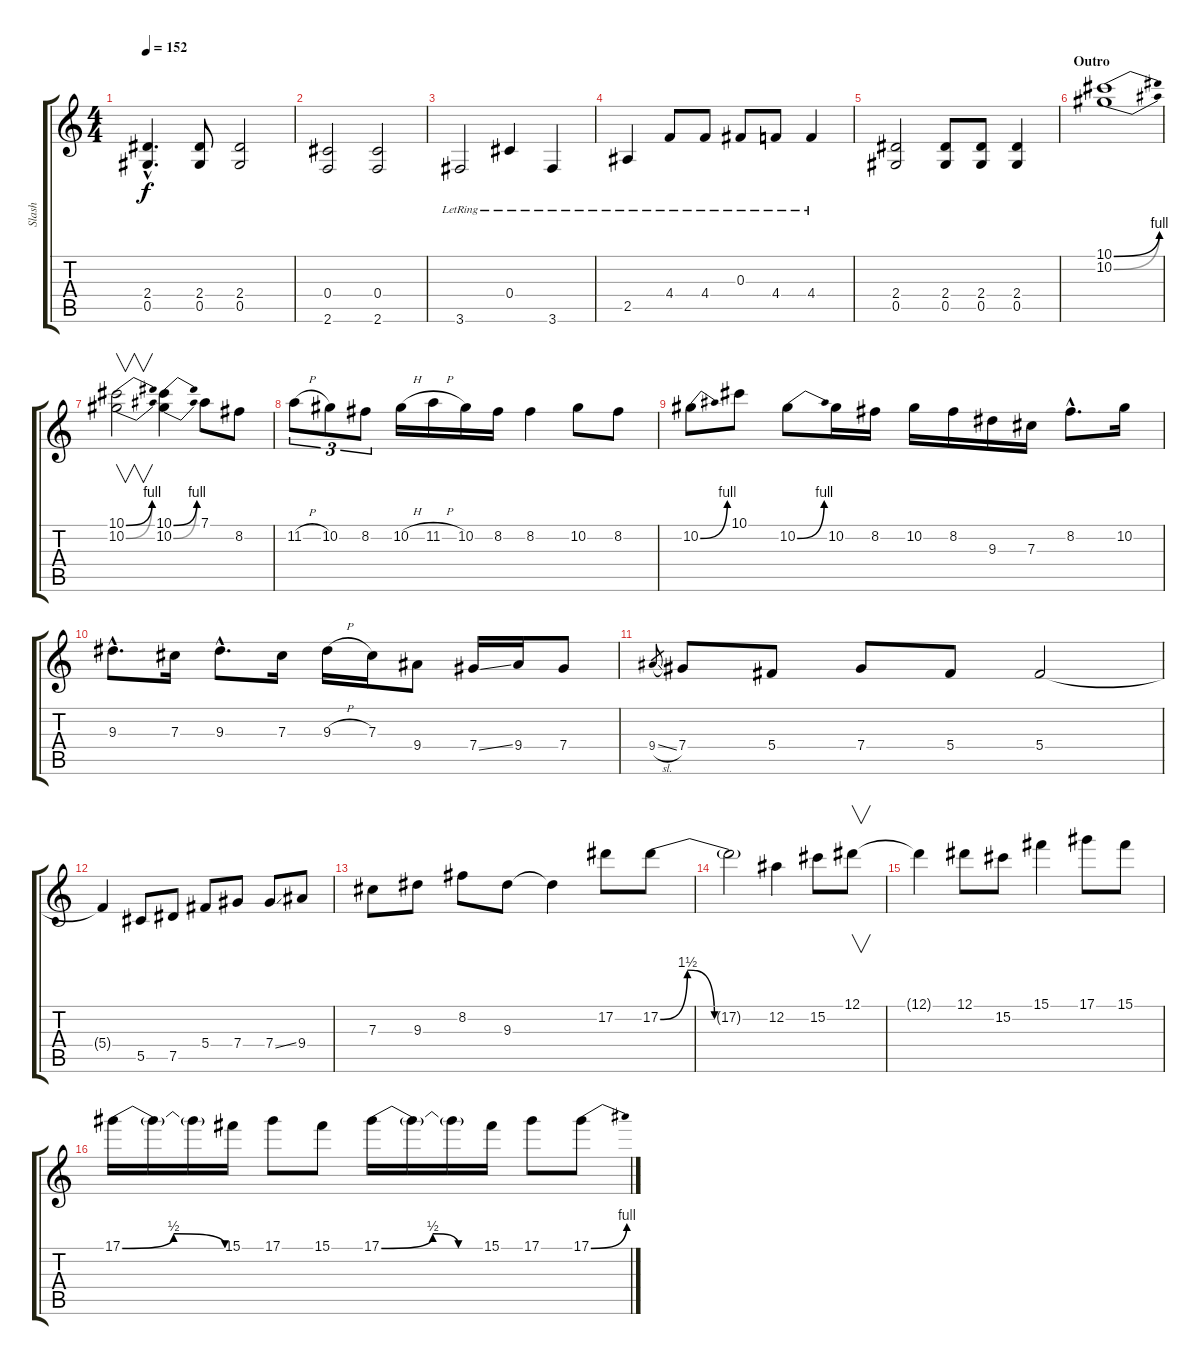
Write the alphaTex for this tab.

\track ("Slash" "Slash") {instrument distortionguitar}
\staff {score tabs}
\tuning (Eb4 Bb3 Gb3 Db3 Ab2 Eb2) {hide}
\ts (4 4)
\tempo 152
\clef g2
\ks c
(2.4{hac} 0.5{hac}).4{d dy f} (2.4 0.5).8 (2.4 0.5).2 |
(0.4 2.6).2 (0.4 2.6).2 |
3.6{lr}.2 0.4{lr}.4 3.6{lr}.4 |
2.5{lr}.4 4.4{lr}.8 4.4{lr}.8 0.3{lr}.8 4.4{lr}.8 4.4{lr}.4 |
(2.4 0.5).2 (2.4 0.5).8 (2.4 0.5).8 (2.4 0.5).4 |
\section ("" "Outro")
(10.1{be (bend 0 0 60 4)} 10.2{be (bend 0 0 60 4)}).1 |
(10.1{be (bend 0 0 60 4)} 10.2{be (bend 0 0 60 4)}).2{v} (10.1{be (bend 0 0 60 4)} 10.2{be (bend 0 0 60 4)}).4 7.1.8 8.2.8 |
11.2{h}.8{tu (3 2)} 10.2.8{tu (3 2)} 8.2.8{tu (3 2)} 10.2{h}.16 11.2{h}.16 10.2.16 8.2.16 8.2.4 10.2.8 8.2.8 |
10.2{be (bend 0 0 60 4)}.8 10.1.8 10.2{be (bend 0 0 60 4)}.8 10.2.16 8.2.16 10.2.16 8.2.16 9.3.16 7.3.16 8.2{hac}.8{d} 10.2.16 |
9.3{hac}.8{d} 7.3.16 9.3{hac}.8{d} 7.3.16 9.3{h}.16 7.3.16 9.4.8 7.4{ss}.16 9.4.16 7.4.8 |
9.4{sl}.8{gr} 7.4.8 5.4.8 7.4.8 5.4.8 5.4.2 |
5.4{t}.4 5.5.8 7.5.8 5.4.8 7.4.8 7.4{ss}.8 9.4.8 |
7.3.8 9.3.8 8.2.8 9.3.8 9.3{t}.4 17.2.8 17.2{be (custom 0 0 15 6 30 0 45 0 60 0)}.8 |
17.2{t}.2 12.2.4 15.2.8 12.1.8{v} |
12.1{t}.4 12.1.8 15.2.8 15.1.4 17.1.8 15.1.8 |
17.1{be (bendrelease 0 0 30 2 30 2 60 0)}.16 17.1{t}.16 17.1{t}.16 15.1.16 17.1.8 15.1.8 17.1{be (custom 0 0 30 2 45 0 60 0)}.16 17.1{t}.16 17.1{t}.16 15.1.16 17.1.8 17.1{be (bend 0 0 60 4)}.8
